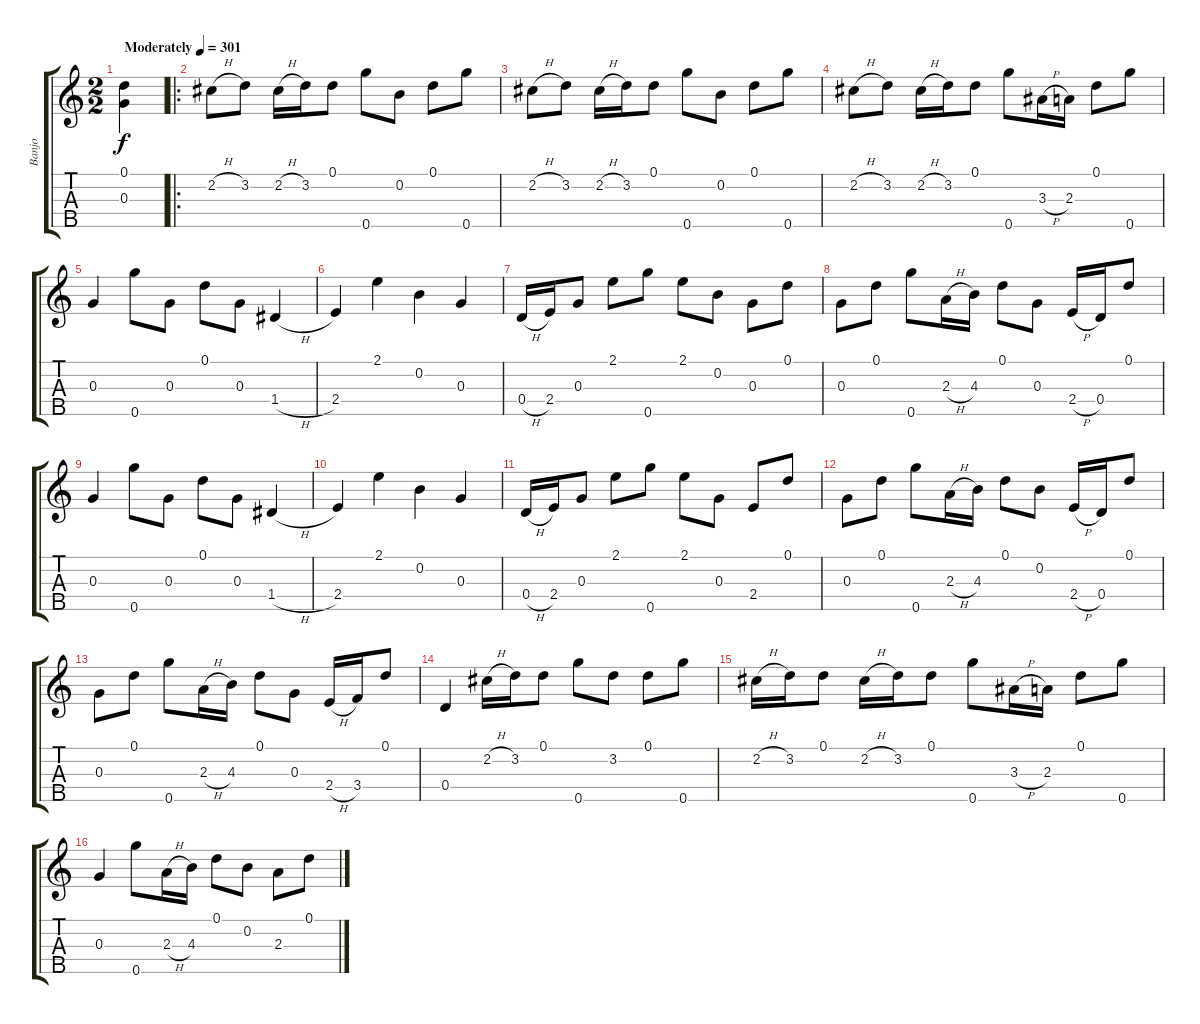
\track ("Banjo" "Banjo") {instrument banjo}
\staff {score tabs}
\tuning (D4 B3 G3 D3 G4) {hide}
\displaytranspose 12
\ts (2 2)
\tempo (301 "Moderately")
\clef g2
\ks c
(0.1 0.3).4{dy f instrument banjo} |
\ro
2.2{h}.8 3.2.8 2.2{h}.16 3.2.16 0.1.8 0.5.8 0.2.8 0.1.8 0.5.8 |
2.2{h}.8 3.2.8 2.2{h}.16 3.2.16 0.1.8 0.5.8 0.2.8 0.1.8 0.5.8 |
2.2{h}.8 3.2.8 2.2{h}.16 3.2.16 0.1.8 0.5.8 3.3{h}.16 2.3.16 0.1.8 0.5.8 |
0.3.4 0.5.8 0.3.8 0.1.8 0.3.8 1.4{h}.4 |
2.4.4 2.1.4 0.2.4 0.3.4 |
0.4{h}.16 2.4.16 0.3.8 2.1.8 0.5.8 2.1.8 0.2.8 0.3.8 0.1.8 |
0.3.8 0.1.8 0.5.8 2.3{h}.16 4.3.16 0.1.8 0.3.8 2.4{h}.16 0.4.16 0.1.8 |
0.3.4 0.5.8 0.3.8 0.1.8 0.3.8 1.4{h}.4 |
2.4.4 2.1.4 0.2.4 0.3.4 |
0.4{h}.16 2.4.16 0.3.8 2.1.8 0.5.8 2.1.8 0.3.8 2.4.8 0.1.8 |
0.3.8 0.1.8 0.5.8 2.3{h}.16 4.3.16 0.1.8 0.2.8 2.4{h}.16 0.4.16 0.1.8 |
0.3.8 0.1.8 0.5.8 2.3{h}.16 4.3.16 0.1.8 0.3.8 2.4{h}.16 3.4.16 0.1.8 |
0.4.4 2.2{h}.16 3.2.16 0.1.8 0.5.8 3.2.8 0.1.8 0.5.8 |
2.2{h}.16 3.2.16 0.1.8 2.2{h}.16 3.2.16 0.1.8 0.5.8 3.3{h}.16 2.3.16 0.1.8 0.5.8 |
0.3.4 0.5.8 2.3{h}.16 4.3.16 0.1.8 0.2.8 2.3.8 0.1.8
